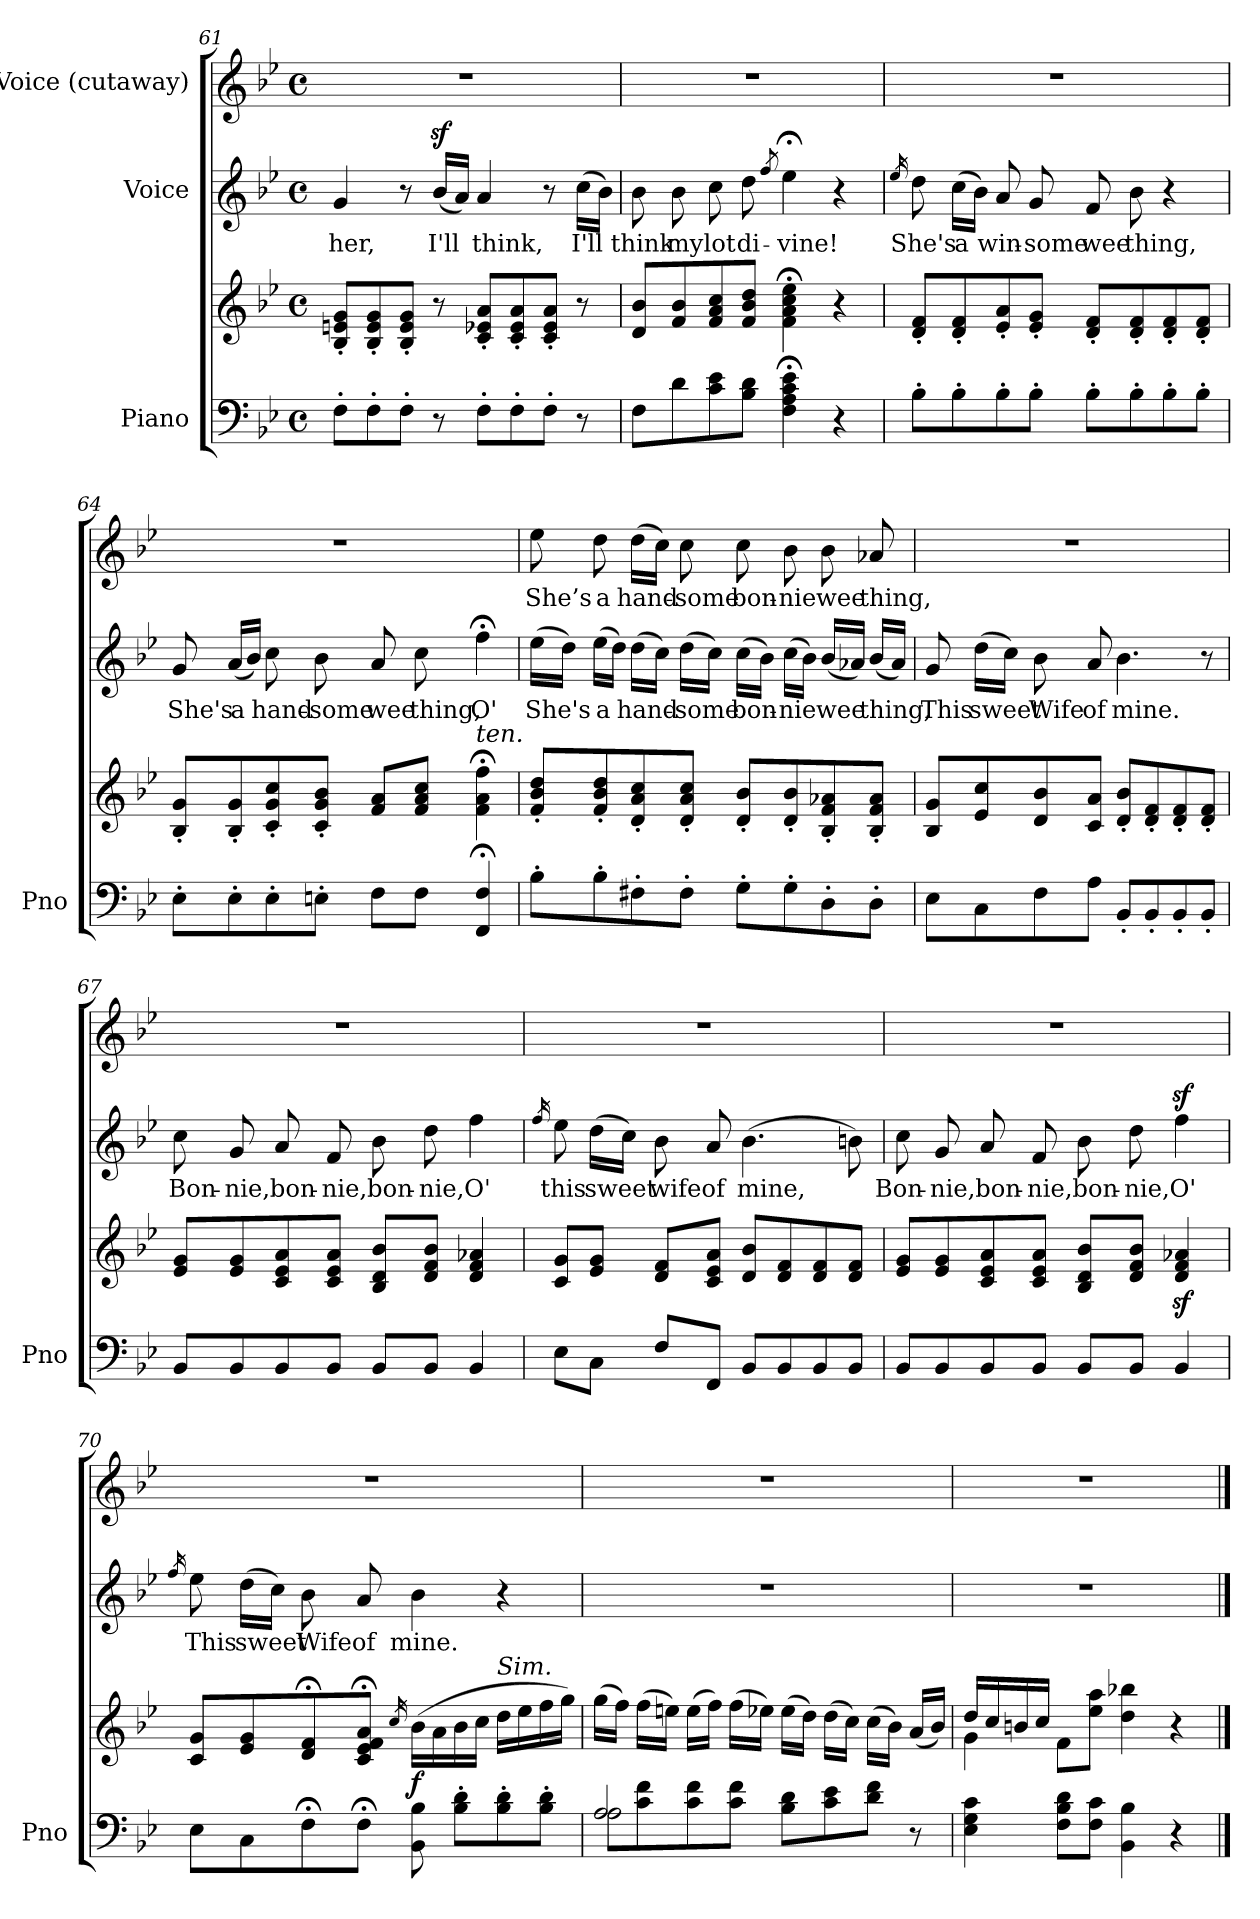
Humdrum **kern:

**kern	**kern	**dynam	**kern	**text	**dynam	**kern	**text
*part3	*part3	*part3	*part2	*part2	*part2	*part1	*part1
*staff4	*staff3	*staff3/4	*staff2	*staff2	*staff2	*staff1	*staff1
*I"Piano	*	*	*I"Voice	*	*	*I"Voice (cutaway)	*
*I'Pno	*	*	*	*	*	*	*
*clefF4	*clefG2	*	*clefG2	*	*	*clefG2	*
*k[b-e-]	*k[b-e-]	*	*k[b-e-]	*	*	*k[b-e-]	*
*M4/4	*M4/4	*	*M4/4	*	*	*M4/4	*
*met(c)	*met(c)	*	*met(c)	*	*	*met(c)	*
=61	=61	=61	=61	=61	=61	=61	=61
8F'\L	8B-/' 8en/' 8g/'L	.	4g/	her,	.	1r	.
8F'\	8B-/' 8e/' 8g/'	.	.	.	.	.	.
8F'\J	8B-/' 8e/' 8g/'J	.	8r	.	.	.	.
8r	8r	.	(16b-z>/LL	I'll	.	.	.
.	.	.	16a/JJ)	.	.	.	.
8F'\L	8c/' 8e-X/' 8a/'L	.	4a/	think,	.	.	.
8F'\	8c/' 8e-/' 8a/'	.	.	.	.	.	.
8F'\J	8c/' 8e-/' 8a/'J	.	8r	.	.	.	.
8r	8r	.	(16cc\LL	I'll	.	.	.
.	.	.	16b-\JJ)	.	.	.	.
=62	=62	=62	=62	=62	=62	=62	=62
8F\L	8d/ 8b-/L	.	8b-\	think	.	1r	.
!	!	!	!	!	!LO:DY:a	!	!
8d\	8f/ 8b-/	.	8b-\	my	other-dynamics	.	.
8c\ 8e-\	8f/ 8a/ 8cc/	.	8cc\	lot	.	.	.
8B-\ 8d\J	8f/ 8b-/ 8dd/J	.	8dd\	di-	.	.	.
.	.	.	8qff/	.	.	.	.
4F\;< 4A\;< 4c\;< 4e-\;<	4f\;< 4a\;< 4cc\;< 4ee-\;<	.	4ee-;<\	-vine!	.	.	.
4r	4r	.	4r	.	.	.	.
=63	=63	=63	=63	=63	=63	=63	=63
.	.	.	16qee-/	.	.	.	.
8B-'\L	8d/' 8f/'L	.	8dd\	She's	.	1r	.
8B-'\	8d/' 8f/'	.	(16cc\LL	a	.	.	.
.	.	.	16b-\JJ)	.	.	.	.
8B-'\	8e-/' 8a/'	.	8a/	win-	.	.	.
8B-'\J	8e-/' 8g/'J	.	8g/	-some	.	.	.
8B-'\L	8d/' 8f/'L	.	8f/	wee	.	.	.
8B-'\	8d/' 8f/'	.	8b-\	thing,	.	.	.
8B-'\	8d/' 8f/'	.	4r	.	.	.	.
8B-'\J	8d/' 8f/'J	.	.	.	.	.	.
=64	=64	=64	=64	=64	=64	=64	=64
8E-'\L	8B-/' 8g/'L	.	8g/	She's	.	1r	.
8E-'\	8B-/' 8g/'	.	(16a/LL	a	.	.	.
.	.	.	16b-/JJ)	.	.	.	.
8E-'\	8c/' 8g/' 8cc/'	.	8cc\	hand-	.	.	.
8En'\J	8c/' 8g/' 8b-/'J	.	8b-\	-some	.	.	.
8F\L	8f/ 8a/L	.	8a/	wee	.	.	.
8F\J	8f/ 8a/ 8cc/J	.	8cc\	thing,	.	.	.
!	!LO:TX:i:t=ten.	!	!	!	!	!	!
4FF/;< 4F/;<	4f\;< 4a\;< 4ff\;<	.	4ff;<\	O'	.	.	.
=65	=65	=65	=65	=65	=65	=65	=65
!	!	!LO:DY:b	!	!	!	!	!
!	!	!LO:DY:n=1:b	!	!	!	!	!
8B-'\L	8f/' 8b-/' 8dd/'L	p other-dynamics	(16ee-\LL	She's	.	8ee-\	She’s
.	.	.	16dd\JJ)	.	.	.	.
8B-'\	8f/' 8b-/' 8dd/'	.	(16ee-\LL	a	.	8dd\	a
.	.	.	16dd\JJ)	.	.	.	.
8F#X'\	8d/' 8a/' 8cc/'	.	(16dd\LL	hand-	.	(16dd\LL	hand-
.	.	.	16cc\JJ)	.	.	16cc\JJ)	.
8F#'\J	8d/' 8a/' 8cc/'J	.	(16dd\LL	-some	.	8cc\	-some
.	.	.	16cc\JJ)	.	.	.	.
8G'\L	8d/' 8b-/'L	.	(16cc\LL	bon-	.	8cc\	bon-
.	.	.	16b-\JJ)	.	.	.	.
8G'\	8d/' 8b-/'	.	(16cc\LL	-nie	.	8b-\	-nie
.	.	.	16b-\JJ)	.	.	.	.
8D'\	8B-/' 8f/' 8a-X/'	.	(16b-/LL	wee	.	8b-\	wee
.	.	.	16a-X/JJ)	.	.	.	.
8D'\J	8B-/' 8f/' 8a-/'J	.	(16b-/LL	thing,	.	8a-X/	thing,
.	.	.	16a-/JJ)	.	.	.	.
=66	=66	=66	=66	=66	=66	=66	=66
8E-\L	8B-/ 8g/L	.	8g/	This	.	1r	.
8C\	8e-/ 8cc/	.	(16dd\LL	sweet	.	.	.
.	.	.	16cc\JJ)	.	.	.	.
8F\	8d/ 8b-/	.	8b-\	Wife	.	.	.
8A\J	8c/ 8a/J	.	8a/	of	.	.	.
8BB-'/L	8d/' 8b-/'L	.	4.b-\	mine.	.	.	.
8BB-'/	8d/' 8f/'	.	.	.	.	.	.
8BB-'/	8d/' 8f/'	.	.	.	.	.	.
8BB-'/J	8d/' 8f/'J	.	8r	.	.	.	.
=67	=67	=67	=67	=67	=67	=67	=67
8BB-/L	8e-/ 8g/L	.	8cc\	Bon-	.	1r	.
8BB-/	8e-/ 8g/	.	8g/	-nie,	.	.	.
8BB-/	8c/ 8e-/ 8a/	.	8a/	bon-	.	.	.
8BB-/J	8c/ 8e-/ 8a/J	.	8f/	-nie,	.	.	.
8BB-/L	8B-/ 8d/ 8b-/L	.	8b-\	bon-	.	.	.
8BB-/J	8d/ 8f/ 8b-/J	.	8dd\	-nie,	.	.	.
4BB-/	4d/ 4f/ 4a-X/	.	4ff\	O'	.	.	.
=68	=68	=68	=68	=68	=68	=68	=68
.	.	.	16qff/	.	.	.	.
8E-\L	8c/ 8g/L	.	8ee-\	this	.	1r	.
8C\J	8e-/ 8g/J	.	(16dd\LL	sweet	.	.	.
.	.	.	16cc\JJ)	.	.	.	.
8F/L	8d/ 8f/L	.	8b-\	wife	.	.	.
8FF/J	8c/ 8e-/ 8a/J	.	8a/	of	.	.	.
8BB-/L	8d/ 8b-/L	.	(4.b-\	mine,	.	.	.
8BB-/	8d/ 8f/	.	.	.	.	.	.
8BB-/	8d/ 8f/	.	.	.	.	.	.
8BB-/J	8d/ 8f/J	.	8bn\)	.	.	.	.
=69	=69	=69	=69	=69	=69	=69	=69
8BB-/L	8e-/ 8g/L	.	8cc\	Bon-	.	1r	.
8BB-/	8e-/ 8g/	.	8g/	-nie,	.	.	.
8BB-/	8c/ 8e-/ 8a/	.	8a/	bon-	.	.	.
8BB-/J	8c/ 8e-/ 8a/J	.	8f/	-nie,	.	.	.
8BB-/L	8B-/ 8d/ 8b-/L	.	8b-\	bon-	.	.	.
8BB-/J	8d/ 8f/ 8b-/J	.	8dd\	-nie,	.	.	.
4BB-/	4d/z< 4f/z< 4a-X/z<	.	4ffz>\	O'	.	.	.
=70	=70	=70	=70	=70	=70	=70	=70
.	.	.	16qff/	.	.	.	.
8E-\L	8c/ 8g/L	.	8ee-\	This	.	1r	.
8C\	8e-/ 8g/	.	(16dd\LL	sweet	.	.	.
.	.	.	16cc\JJ)	.	.	.	.
8F;<\	8d/; 8f/;	.	8b-\	Wife	.	.	.
8F;<\J	8c/; 8e-/; 8f/; 8a/;J	.	8a/	of	.	.	.
.	16qcc/	.	.	.	.	.	.
!	!	!LO:DY:b	!	!	!	!	!
8BB-\ 8B-\	(16b-\LL	f	4b-\	mine.	.	.	.
.	16a\	.	.	.	.	.	.
8B-\' 8d\'L	16b-\	.	.	.	.	.	.
.	16cc\JJ	.	.	.	.	.	.
!	!LO:TX:i:t=Sim.	!	!	!	!	!	!
8B-\' 8d\'	16dd\LL	.	4r	.	.	.	.
.	16ee-\	.	.	.	.	.	.
8B-\' 8d\'J	16ff\	.	.	.	.	.	.
.	16gg\JJ)	.	.	.	.	.	.
=71	=71	=71	=71	=71	=71	=71	=71
*^	*	*	*	*	*	*	*
!	!LO:N:head=open	!	!	!	!	!	!	!
2A/	8A\L	(16gg\LL	.	1r	.	.	1r	.
.	.	16ff\JJ)	.	.	.	.	.	.
.	8c\ 8f\	(16ff\LL	.	.	.	.	.	.
.	.	16een\JJ)	.	.	.	.	.	.
.	8c\ 8f\	(16ee\LL	.	.	.	.	.	.
.	.	16ff\JJ)	.	.	.	.	.	.
.	8c\ 8f\J	(16ff\LL	.	.	.	.	.	.
.	.	16ee-X\JJ)	.	.	.	.	.	.
2ryy	8B-\ 8d\L	(16ee-\LL	.	.	.	.	.	.
.	.	16dd\JJ)	.	.	.	.	.	.
.	8c\ 8e-\	(16dd\LL	.	.	.	.	.	.
.	.	16cc\JJ)	.	.	.	.	.	.
.	8d\ 8f\J	(16cc\LL	.	.	.	.	.	.
.	.	16b-\JJ)	.	.	.	.	.	.
.	8r	(16a/LL	.	.	.	.	.	.
.	.	16b-/JJ)	.	.	.	.	.	.
*v	*v	*	*	*	*	*	*	*
=72	=72	=72	=72	=72	=72	=72	=72
*	*^	*	*	*	*	*	*
4E-\ 4G\ 4c\	16dd/LL	4g\	.	1r	.	.	1r	.
.	16cc/	.	.	.	.	.	.	.
.	16bn/	.	.	.	.	.	.	.
.	16cc/JJ	.	.	.	.	.	.	.
8F\ 8B-\ 8d\L	8f\L	2.ryy	.	.	.	.	.	.
8F\ 8c\J	8ee-\ 8aa\J	.	.	.	.	.	.	.
4BB-\ 4B-\	4dd\ 4bb-X\	.	.	.	.	.	.	.
4r	4r	.	.	.	.	.	.	.
*	*v	*v	*	*	*	*	*	*
==	==	==	==	==	==	==	==
*-	*-	*-	*-	*-	*-	*-	*-
